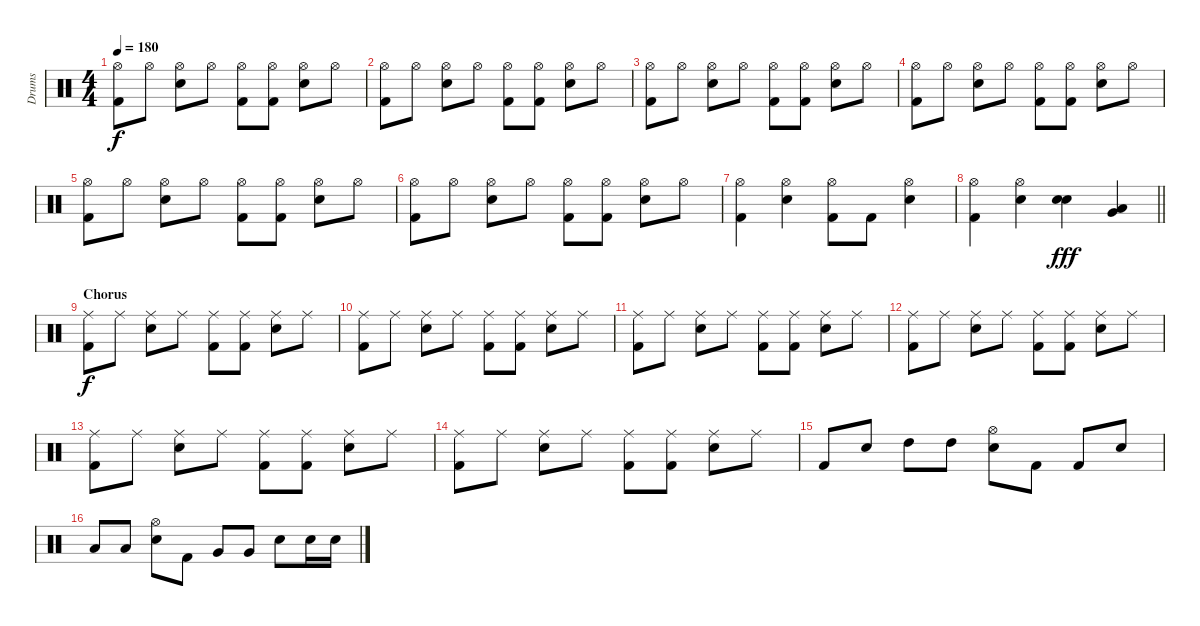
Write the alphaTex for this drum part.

\track ("Drums" "Drums") {instrument percussion}
\staff {score}
\articulation defaults
\ts (4 4)
\tempo 180
\clef neutral
\ks c
("Hi-Hat (open)" "Kick (hit) 2").8{dy f} "Hi-Hat (open)".8 ("Hi-Hat (open)" "Electric Snare (hit)").8 "Hi-Hat (open)".8 ("Hi-Hat (open)" "Kick (hit) 2").8 ("Hi-Hat (open)" "Kick (hit) 2").8 ("Hi-Hat (open)" "Electric Snare (hit)").8 "Hi-Hat (open)".8 |
("Hi-Hat (open)" "Kick (hit) 2").8 "Hi-Hat (open)".8 ("Hi-Hat (open)" "Electric Snare (hit)").8 "Hi-Hat (open)".8 ("Hi-Hat (open)" "Kick (hit) 2").8 ("Hi-Hat (open)" "Kick (hit) 2").8 ("Hi-Hat (open)" "Electric Snare (hit)").8 "Hi-Hat (open)".8 |
("Hi-Hat (open)" "Kick (hit) 2").8 "Hi-Hat (open)".8 ("Hi-Hat (open)" "Electric Snare (hit)").8 "Hi-Hat (open)".8 ("Hi-Hat (open)" "Kick (hit) 2").8 ("Hi-Hat (open)" "Kick (hit) 2").8 ("Hi-Hat (open)" "Electric Snare (hit)").8 "Hi-Hat (open)".8 |
("Hi-Hat (open)" "Kick (hit) 2").8 "Hi-Hat (open)".8 ("Hi-Hat (open)" "Electric Snare (hit)").8 "Hi-Hat (open)".8 ("Hi-Hat (open)" "Kick (hit) 2").8 ("Hi-Hat (open)" "Kick (hit) 2").8 ("Hi-Hat (open)" "Electric Snare (hit)").8 "Hi-Hat (open)".8 |
("Hi-Hat (open)" "Kick (hit) 2").8 "Hi-Hat (open)".8 ("Hi-Hat (open)" "Electric Snare (hit)").8 "Hi-Hat (open)".8 ("Hi-Hat (open)" "Kick (hit) 2").8 ("Hi-Hat (open)" "Kick (hit) 2").8 ("Hi-Hat (open)" "Electric Snare (hit)").8 "Hi-Hat (open)".8 |
("Hi-Hat (open)" "Kick (hit) 2").8 "Hi-Hat (open)".8 ("Hi-Hat (open)" "Electric Snare (hit)").8 "Hi-Hat (open)".8 ("Hi-Hat (open)" "Kick (hit) 2").8 ("Hi-Hat (open)" "Kick (hit) 2").8 ("Hi-Hat (open)" "Electric Snare (hit)").8 "Hi-Hat (open)".8 |
("Hi-Hat (open)" "Kick (hit) 2").4 ("Hi-Hat (open)" "Electric Snare (hit)").4 ("Hi-Hat (open)" "Kick (hit) 2").8 "Kick (hit) 2".8 ("Hi-Hat (open)" "Electric Snare (hit)").4 |
\barLineRight lightlight
("Hi-Hat (open)" "Kick (hit) 2").4 ("Hi-Hat (open)" "Electric Snare (hit)").4 ("Electric Snare (hit)" "Electric Snare (hit)").4{dy fff} ("Very Low Tom (hit)" "Low Tom (hit)").4 |
\section ("" "Chorus")
("Ride (middle)" "Kick (hit) 2").8{dy f} "Ride (middle)".8 ("Ride (middle)" "Electric Snare (hit)").8 "Ride (middle)".8 ("Ride (middle)" "Kick (hit) 2").8 ("Ride (middle)" "Kick (hit) 2").8 ("Ride (middle)" "Electric Snare (hit)").8 "Ride (middle)".8 |
("Ride (middle)" "Kick (hit) 2").8 "Ride (middle)".8 ("Ride (middle)" "Electric Snare (hit)").8 "Ride (middle)".8 ("Ride (middle)" "Kick (hit) 2").8 ("Ride (middle)" "Kick (hit) 2").8 ("Ride (middle)" "Electric Snare (hit)").8 "Ride (middle)".8 |
("Ride (middle)" "Kick (hit) 2").8 "Ride (middle)".8 ("Ride (middle)" "Electric Snare (hit)").8 "Ride (middle)".8 ("Ride (middle)" "Kick (hit) 2").8 ("Ride (middle)" "Kick (hit) 2").8 ("Ride (middle)" "Electric Snare (hit)").8 "Ride (middle)".8 |
("Ride (middle)" "Kick (hit) 2").8 "Ride (middle)".8 ("Ride (middle)" "Electric Snare (hit)").8 "Ride (middle)".8 ("Ride (middle)" "Kick (hit) 2").8 ("Ride (middle)" "Kick (hit) 2").8 ("Ride (middle)" "Electric Snare (hit)").8 "Ride (middle)".8 |
("Ride (middle)" "Kick (hit) 2").8 "Ride (middle)".8 ("Ride (middle)" "Electric Snare (hit)").8 "Ride (middle)".8 ("Ride (middle)" "Kick (hit) 2").8 ("Ride (middle)" "Kick (hit) 2").8 ("Ride (middle)" "Electric Snare (hit)").8 "Ride (middle)".8 |
("Ride (middle)" "Kick (hit) 2").8 "Ride (middle)".8 ("Ride (middle)" "Electric Snare (hit)").8 "Ride (middle)".8 ("Ride (middle)" "Kick (hit) 2").8 ("Ride (middle)" "Kick (hit) 2").8 ("Ride (middle)" "Electric Snare (hit)").8 "Ride (middle)".8 |
"Kick (hit) 2".8 "Electric Snare (hit)".8 "High Tom (hit)".8 "High Tom (hit)".8 ("Hi-Hat (open)" "Electric Snare (hit)").8 "Kick (hit) 2".8 "Kick (hit) 2".8 "Electric Snare (hit)".8 |
"Low Tom (hit)".8 "Low Tom (hit)".8 ("Hi-Hat (open)" "Electric Snare (hit)").8 "Kick (hit) 2".8 "Very Low Tom (hit)".8 "Very Low Tom (hit)".8 "Electric Snare (hit)".8 "Electric Snare (hit)".16 "Electric Snare (hit)".16
